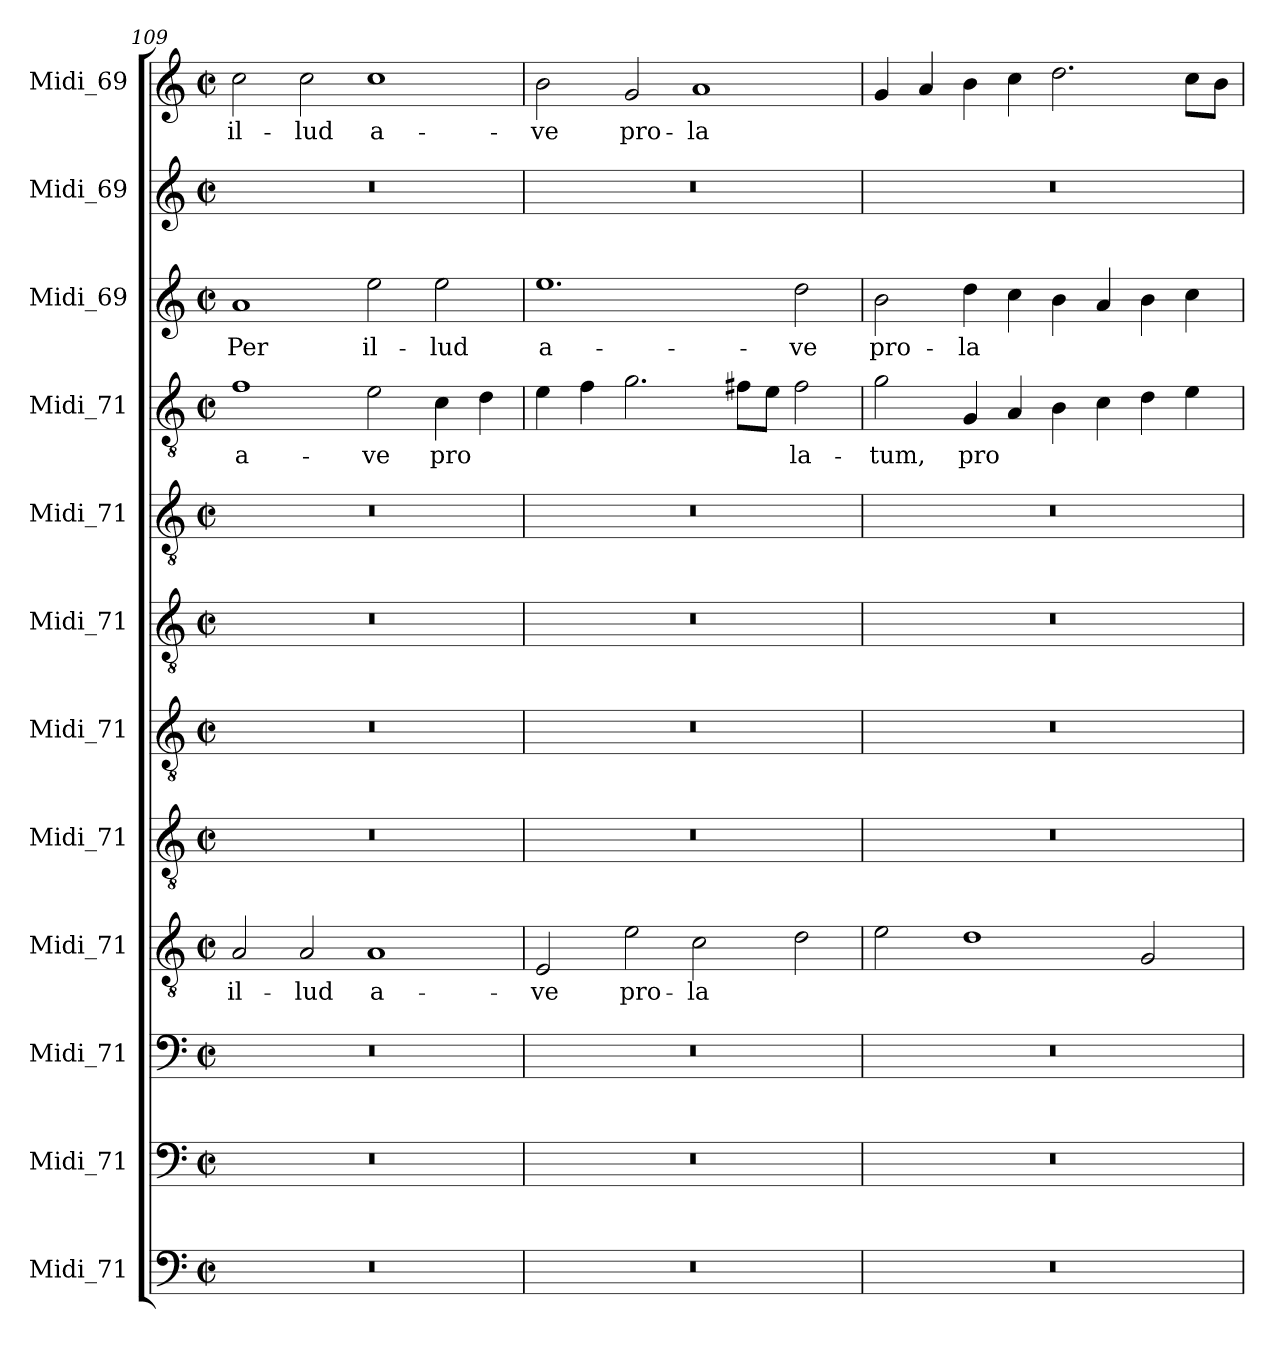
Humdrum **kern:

**kern	**kern	**kern	**kern	**text	**kern	**kern	**kern	**kern	**kern	**text	**kern	**text	**kern	**kern	**text
*part12	*part11	*part10	*part9	*part9	*part8	*part7	*part6	*part5	*part4	*part4	*part3	*part3	*part2	*part1	*part1
*staff12	*staff11	*staff10	*staff9	*staff9	*staff8	*staff7	*staff6	*staff5	*staff4	*staff4	*staff3	*staff3	*staff2	*staff1	*staff1
*I"Midi_71	*I"Midi_71	*I"Midi_71	*I"Midi_71	*	*I"Midi_71	*I"Midi_71	*I"Midi_71	*I"Midi_71	*I"Midi_71	*	*I"Midi_69	*	*I"Midi_69	*I"Midi_69	*
*clefF4	*clefF4	*clefF4	*clefGv2	*	*clefGv2	*clefGv2	*clefGv2	*clefGv2	*clefGv2	*	*clefG2	*	*clefG2	*clefG2	*
*k[]	*k[]	*k[]	*k[]	*	*k[]	*k[]	*k[]	*k[]	*k[]	*	*k[]	*	*k[]	*k[]	*
*C:	*C:	*C:	*C:	*	*C:	*C:	*C:	*C:	*C:	*	*C:	*	*C:	*C:	*
*M4/2	*M4/2	*M4/2	*M4/2	*	*M4/2	*M4/2	*M4/2	*M4/2	*M4/2	*	*M4/2	*	*M4/2	*M4/2	*
*met(c|)	*met(c|)	*met(c|)	*met(c|)	*	*met(c|)	*met(c|)	*met(c|)	*met(c|)	*met(c|)	*	*met(c|)	*	*met(c|)	*met(c|)	*
=109	=109	=109	=109	=109	=109	=109	=109	=109	=109	=109	=109	=109	=109	=109	=109
!	!	!	!	!LO:LY:b	!	!	!	!	!	!LO:LY:b	!	!LO:LY:b	!	!	!LO:LY:b
0r	0r	0r	2A	il-	0r	0r	0r	0r	1f	a-	1a	Per	0r	2cc	il-
!	!	!	!	!LO:LY:b	!	!	!	!	!	!	!	!	!	!	!LO:LY:b
.	.	.	2A	-lud	.	.	.	.	.	.	.	.	.	2cc	-lud
!	!	!	!	!LO:LY:b	!	!	!	!	!	!LO:LY:b	!	!LO:LY:b	!	!	!LO:LY:b
.	.	.	1A	a-	.	.	.	.	2e	-ve	2ee	il-	.	1cc	a-
!	!	!	!	!	!	!	!	!	!	!LO:LY:b	!	!LO:LY:b	!	!	!
.	.	.	.	.	.	.	.	.	4c	pro	2ee	-lud	.	.	.
.	.	.	.	.	.	.	.	.	4d	.	.	.	.	.	.
=110	=110	=110	=110	=110	=110	=110	=110	=110	=110	=110	=110	=110	=110	=110	=110
!	!	!	!	!LO:LY:b	!	!	!	!	!	!	!	!LO:LY:b	!	!	!LO:LY:b
0r	0r	0r	2E	-ve	0r	0r	0r	0r	4e	.	1.ee	a-	0r	2b	-ve
.	.	.	.	.	.	.	.	.	4f	.	.	.	.	.	.
!	!	!	!	!LO:LY:b	!	!	!	!	!	!	!	!	!	!	!LO:LY:b
.	.	.	2e	pro-	.	.	.	.	2.g	.	.	.	.	2g	pro-
!	!	!	!	!LO:LY:b	!	!	!	!	!	!	!	!	!	!	!LO:LY:b
.	.	.	2c	-la	.	.	.	.	.	.	.	.	.	1a	-la
.	.	.	.	.	.	.	.	.	8f#L	.	.	.	.	.	.
.	.	.	.	.	.	.	.	.	8eJ	.	.	.	.	.	.
!	!	!	!	!	!	!	!	!	!	!LO:LY:b	!	!LO:LY:b	!	!	!
.	.	.	2d	.	.	.	.	.	2f#	la-	2dd	-ve	.	.	.
=111	=111	=111	=111	=111	=111	=111	=111	=111	=111	=111	=111	=111	=111	=111	=111
!	!	!	!	!	!	!	!	!	!	!LO:LY:b	!	!LO:LY:b	!	!	!
0r	0r	0r	2e	.	0r	0r	0r	0r	2g	-tum,	2b	pro-	0r	4g	.
.	.	.	.	.	.	.	.	.	.	.	.	.	.	4a	.
!	!	!	!	!	!	!	!	!	!	!LO:LY:b	!	!LO:LY:b	!	!	!
.	.	.	1d	.	.	.	.	.	4G	pro	4dd	-la	.	4b	.
.	.	.	.	.	.	.	.	.	4A	.	4cc	.	.	4cc	.
.	.	.	.	.	.	.	.	.	4B	.	4b	.	.	2.dd	.
.	.	.	.	.	.	.	.	.	4c	.	4a	.	.	.	.
.	.	.	2G	.	.	.	.	.	4d	.	4b	.	.	.	.
.	.	.	.	.	.	.	.	.	4e	.	4cc	.	.	8ccL	.
.	.	.	.	.	.	.	.	.	.	.	.	.	.	8bJ	.
=	=	=	=	=	=	=	=	=	=	=	=	=	=	=	=
*-	*-	*-	*-	*-	*-	*-	*-	*-	*-	*-	*-	*-	*-	*-	*-
